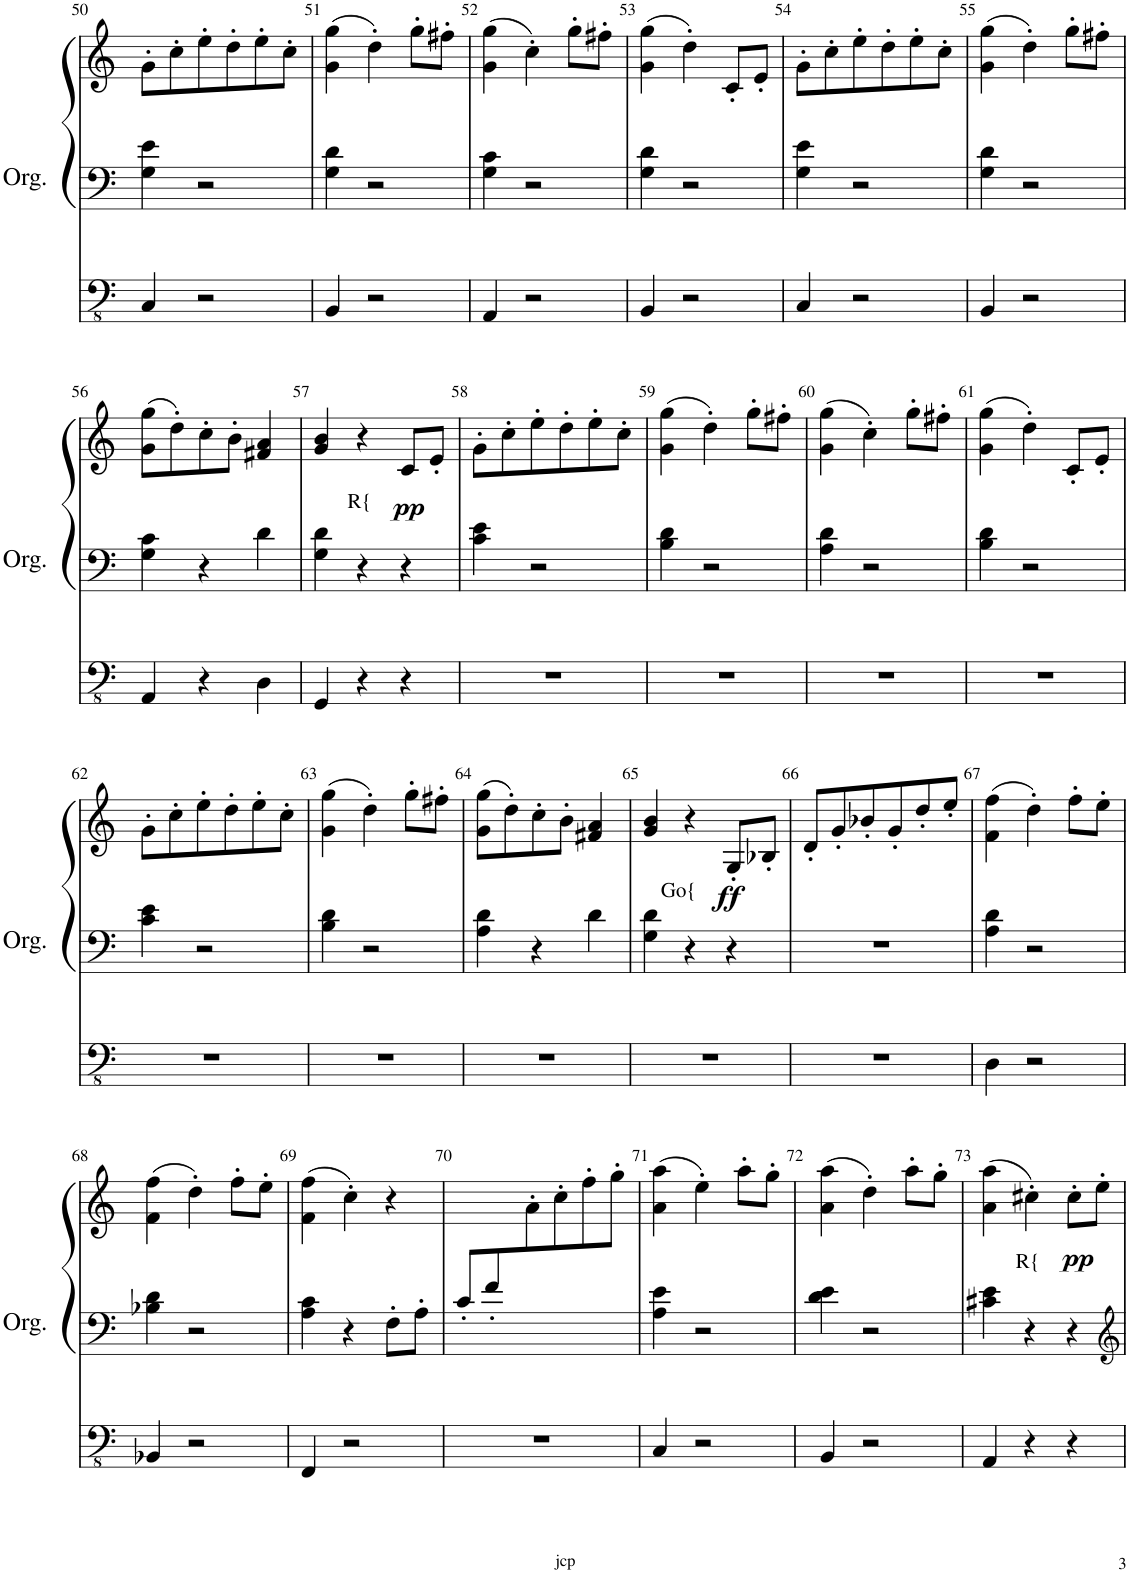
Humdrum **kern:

**kern	**kern	**kern	**dynam
*part1	*part1	*part1	*part1
*staff3	*staff2	*staff1	*staff1/2/3
*I"Orgue à tuyaux	*	*	*
*I'Org.	*	*	*
!!LO:PB:g=z
*clefFv4	*clefF4	*clefG2	*
*k[]	*k[]	*k[]	*
*M3/4	*M3/4	*M3/4	*
=50	=50	=50	=50
4CC/	4G\ 4e\	8g'\L	.
.	.	8cc'\	.
2r	2r	8ee'\	.
.	.	8dd'\	.
.	.	8ee'\	.
.	.	8cc'\J	.
=51	=51	=51	=51
4BBB/	4G\ 4d\	(4g\ 4gg\	.
2r	2r	4dd'\)	.
.	.	8gg'\L	.
.	.	8ff#X'\J	.
=52	=52	=52	=52
4AAA/	4G\ 4c\	(4g\ 4gg\	.
2r	2r	4cc'\)	.
.	.	8gg'\L	.
.	.	8ff#X'\J	.
=53	=53	=53	=53
4BBB/	4G\ 4d\	(4g\ 4gg\	.
2r	2r	4dd'\)	.
.	.	8c'/L	.
.	.	8e'/J	.
=54	=54	=54	=54
4CC/	4G\ 4e\	8g'\L	.
.	.	8cc'\	.
2r	2r	8ee'\	.
.	.	8dd'\	.
.	.	8ee'\	.
.	.	8cc'\J	.
=55	=55	=55	=55
4BBB/	4G\ 4d\	(4g\ 4gg\	.
2r	2r	4dd'\)	.
.	.	8gg'\L	.
.	.	8ff#X'\J	.
!!LO:LB:g=z
=56	=56	=56	=56
4AAA/	4G\ 4c\	(8g\ 8gg\L	.
.	.	8dd'\)	.
4r	4r	8cc'\	.
.	.	8b'\J	.
4DD\	4d\	4f#X/ 4a/	.
=57	=57	=57	=57
4GGG/	4G\ 4d\	4g/ 4b/	.
!	!	!LO:TX:b:t=R{	!
4r	4r	4r	.
!	!	!	!LO:DY:b
4r	4r	8c/L	pp
.	.	8e'/J	.
=58	=58	=58	=58
2.r	4c\ 4e\	8g'\L	.
.	.	8cc'\	.
.	2r	8ee'\	.
.	.	8dd'\	.
.	.	8ee'\	.
.	.	8cc'\J	.
=59	=59	=59	=59
2.r	4B\ 4d\	(4g\ 4gg\	.
.	2r	4dd'\)	.
.	.	8gg'\L	.
.	.	8ff#X'\J	.
=60	=60	=60	=60
2.r	4A\ 4d\	(4g\ 4gg\	.
.	2r	4cc'\)	.
.	.	8gg'\L	.
.	.	8ff#X'\J	.
=61	=61	=61	=61
2.r	4B\ 4d\	(4g\ 4gg\	.
.	2r	4dd'\)	.
.	.	8c'/L	.
.	.	8e'/J	.
!!LO:LB:g=z
=62	=62	=62	=62
2.r	4c\ 4e\	8g'\L	.
.	.	8cc'\	.
.	2r	8ee'\	.
.	.	8dd'\	.
.	.	8ee'\	.
.	.	8cc'\J	.
=63	=63	=63	=63
2.r	4B\ 4d\	(4g\ 4gg\	.
.	2r	4dd'\)	.
.	.	8gg'\L	.
.	.	8ff#X'\J	.
=64	=64	=64	=64
2.r	4A\ 4d\	(8g\ 8gg\L	.
.	.	8dd'\)	.
.	4r	8cc'\	.
.	.	8b'\J	.
.	4d\	4f#X/ 4a/	.
=65	=65	=65	=65
2.r	4G\ 4d\	4g/ 4b/	.
!	!	!LO:TX:b:t=Go{	!
.	4r	4r	.
!	!	!	!LO:DY:b
.	4r	8G'/L	ff
.	.	8B-X'/J	.
=66	=66	=66	=66
2.r	2.r	8d'/L	.
.	.	8g'/	.
.	.	8b-X'/	.
.	.	8g'/	.
.	.	8dd'/	.
.	.	8ee'/J	.
=67	=67	=67	=67
4DD\	4A\ 4d\	(4f\ 4ff\	.
2r	2r	4dd'\)	.
.	.	8ff'\L	.
.	.	8ee'\J	.
!!LO:LB:g=z
=68	=68	=68	=68
4BBB-X/	4B-X\ 4d\	(4f\ 4ff\	.
2r	2r	4dd'\)	.
.	.	8ff'\L	.
.	.	8ee'\J	.
=69	=69	=69	=69
4FFF/	4A\ 4c\	(4f\ 4ff\	.
2r	4r	4cc'\)	.
.	8F'\L	4r	.
.	8A'\J	.	.
=70	=70	=70	=70
*	*^	*	*
2.r	8c'/L	2.ryy	4ryy	.
.	8f'/	.	.	.
.	2ryy	.	8a'\	.
.	.	.	8cc'\	.
.	.	.	8ff'\	.
.	.	.	8gg'\J	.
*	*v	*v	*	*
=71	=71	=71	=71
4CC/	4A\ 4e\	(4a\ 4aa\	.
2r	2r	4ee'\)	.
.	.	8aa'\L	.
.	.	8gg'\J	.
=72	=72	=72	=72
4BBB/	4d\ 4e\	(4a\ 4aa\	.
2r	2r	4dd'\)	.
.	.	8aa'\L	.
.	.	8gg'\J	.
=73	=73	=73	=73
4AAA/	4c#X\ 4e\	(4a\ 4aa\	.
!	!	!LO:TX:b:t=R{	!
4r	4r	4cc#X'\)	.
!	!	!	!LO:DY:b
4r	4r	8cc#'\L	pp
.	.	8ee'\J	.
=	=	=	=
*-	*-	*-	*-
